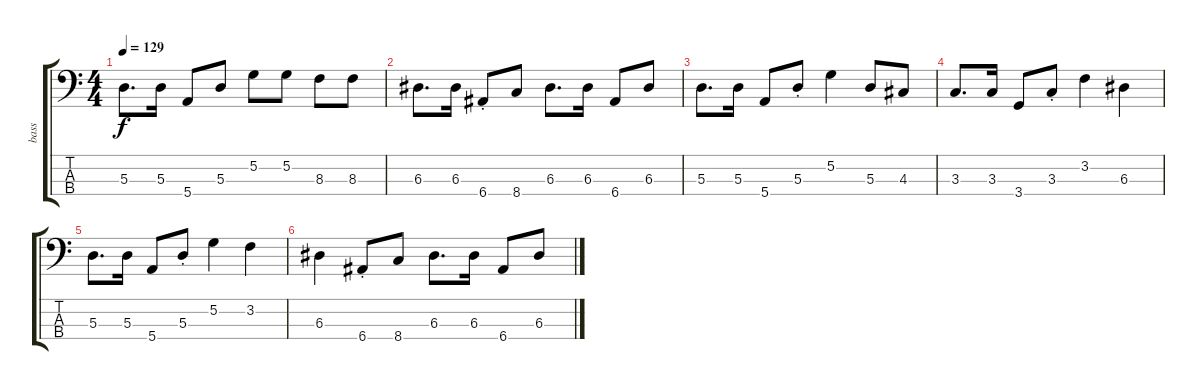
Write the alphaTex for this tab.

\track ("bass" "bass") {instrument electricbassfinger}
\staff {score tabs}
\tuning (G2 D2 A1 E1) {hide}
\ts (4 4)
\tempo 129
\clef f4
\ks c
5.3.8{d dy f} 5.3.16 5.4.8 5.3.8 5.2.8 5.2.8 8.3.8 8.3.8 |
6.3.8{d} 6.3.16 6.4{st}.8 8.4.8 6.3.8{d} 6.3.16 6.4.8 6.3.8 |
5.3.8{d} 5.3.16 5.4.8 5.3{st}.8 5.2.4 5.3.8 4.3.8 |
3.3.8{d} 3.3.16 3.4.8 3.3{st}.8 3.2.4 6.3.4 |
5.3.8{d} 5.3.16 5.4.8 5.3{st}.8 5.2.4 3.2.4 |
6.3.4 6.4{st}.8 8.4.8 6.3.8{d} 6.3.16 6.4.8 6.3.8
